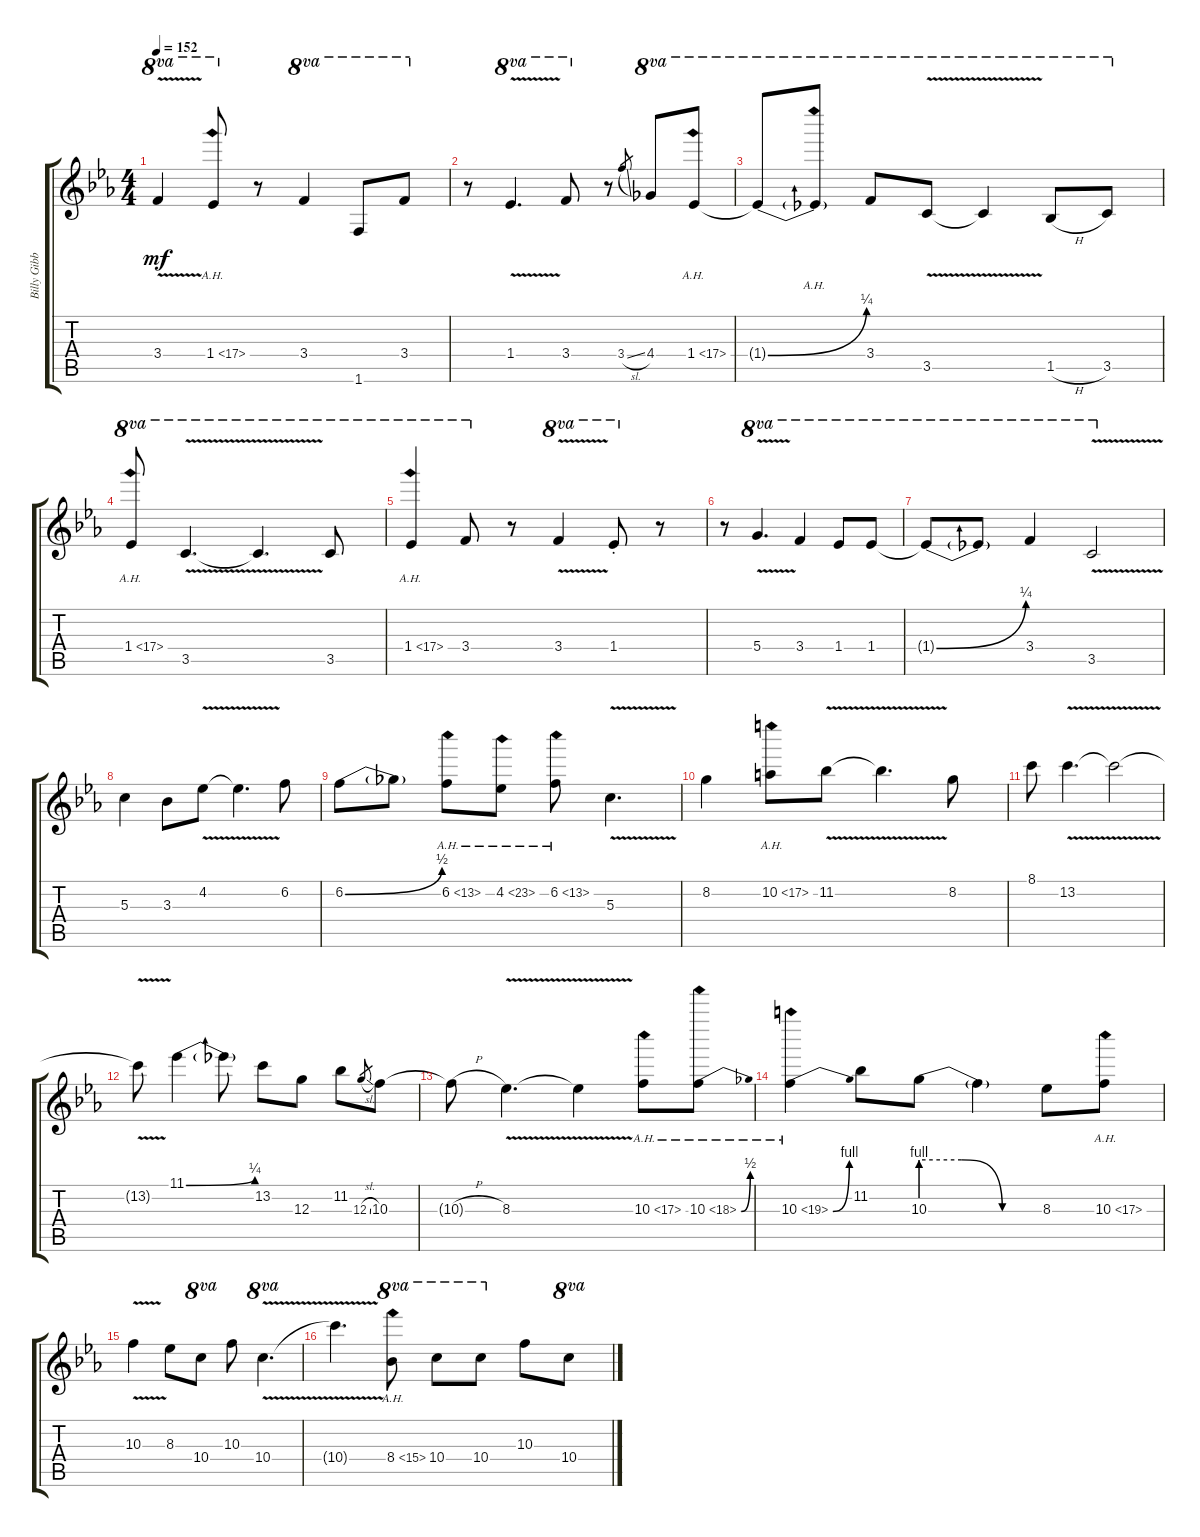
\track ("Billy Gibbons -Overdriven Gtr." "Billy Gibb") {instrument overdrivenguitar}
\staff {score tabs}
\tuning (E4 B3 G3 D4 A3 E3) {hide}
\ts (4 4)
\tempo 152
\clef g2
\ks eb
3.4{v}.4{ot 8va dy mf} 1.4{ah 16}.8{ot 8va} r.8 3.4.4{ot 8va} 1.6.8{ot 8va} 3.4.8{ot 8va} |
r.8 1.4{v}.4{d ot 8va} 3.4.8{ot 8va} r.8 3.4{sl}.8{gr} 4.4.8{ot 8va} 1.4{ah 16}.8{ot 8va} |
1.4{be (bend 0 0 60 1) t}.8{ot 8va} 1.4{ah 17 t}.8{ot 8va} 3.4.8{ot 8va} 3.5{v}.8{ot 8va} 3.5{v t}.4{ot 8va} 1.5{h}.8{ot 8va} 3.5.8{ot 8va} |
1.4{ah 16}.8{ot 8va} 3.5{v}.4{d ot 8va} 3.5{v t}.4{d ot 8va} 3.5.8{ot 8va} |
1.4{ah 16}.4{ot 8va} 3.4.8{ot 8va} r.8 3.4{v}.4{ot 8va} 1.4{st}.8{ot 8va} r.8 |
r.8 5.4{v}.4{d ot 8va} 3.4.4{ot 8va} 1.4.8{ot 8va} 1.4.8{ot 8va} |
1.4{be (bend 0 0 60 1) t}.8{ot 8va} 1.4{t}.8{ot 8va} 3.4.4{ot 8va} 3.5{v}.2{ot 8va} |
5.3.4 3.3.8 4.2{v}.8 4.2{v t}.4{d} 6.2.8 |
6.2{be (bend 0 0 60 2)}.8 6.2{t}.8 6.2{ah 7}.8 4.2{ah 19}.8 6.2{ah 7}.8 5.3{v}.4{d} |
8.2.4 10.2{ah 7}.8 11.2{v}.8 11.2{v t}.4{d} 8.2.8 |
8.1.8 13.2{v}.4{d} 13.2{v t}.2 |
13.2{v t}.8 11.1{be (bend 0 0 60 1)}.4 11.1{t}.8 13.2.8 12.3.8 11.2.8 12.3{sl}.8{gr} 10.3.8 |
10.3{h t}.8 8.3{v}.4{d} 8.3{v t}.4 10.3{ah 7}.8 10.3{be (bend 0 0 60 2) ah 8}.8 |
10.3{be (bend 0 0 60 4) ah 9}.4 11.2.8 10.3{be (custom 0 4 20 4 40 0 60 0)}.8 10.3{t}.4 8.3.8 10.3{ah 7}.8 |
10.3{v}.4 8.3.8 10.4.8{ot 8va} 10.3.8 10.4{v}.4{d ot 8va} |
10.4{v t}.4{d} 8.4{ah 7}.8{ot 8va} 10.4.8{ot 8va} 10.4.8{ot 8va} 10.3.8 10.4.8{ot 8va}
